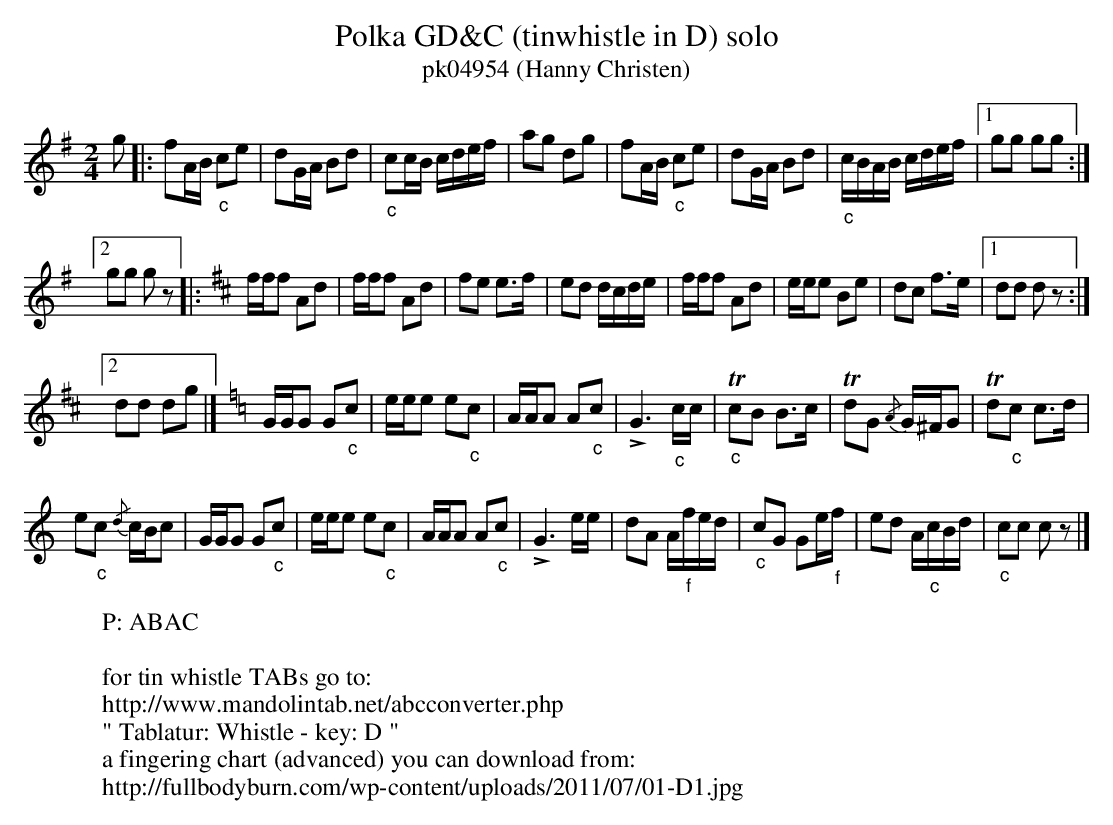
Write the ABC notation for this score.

X:1
T:Polka GD&C (tinwhistle in D) solo
T:pk04954 (Hanny Christen)
L:1/16
K:G transpose=12
M:2/4
g2 |: f2AB "_c"c2e2 | d2GA B2d2 | "_c"c2cB cdef | a2g2 d2g2 | f2AB "_c"c2e2 | d2GA B2d2 | "_c"cBAB cdef |1 g2g2 g2g2 :|2
g2g2 g2z2 |: [K:Dmaj] fff2 A2d2 | fff2 A2d2 | f2e2 e2>f2 | e2d2 dcde | fff2 A2d2 | eee2 B2e2 | d2c2 f2>e2 |1 d2d2 d2z2 :|2
d2d2 d2g2 |] [K:Cmaj] GGG2 G2"_c"c2 | eee2 e2"_c"c2 | AAA2 A2"_c"c2 | !>!G6"_c"cc | T"_c"c2B2 B2>c2 | Td2G2 {/A}G^FG2 | Td2"_c"c2 c2>d2 |
e2"_c"c2 {/d}cBc2 | GGG2 G2"_c"c2 | eee2 e2"_c"c2 | AAA2 A2"_c"c2 | !>!G6ee | d2A2 A"_f"fed | "_c"c2G2 G2e"_f"f | e2d2 A"_c"cBd | "_c"c2c2 c2z2 |]
W:P: ABAC
W:
W:for tin whistle TABs go to:
W:http://www.mandolintab.net/abcconverter.php
W:" Tablatur: Whistle - key: D "
W:a fingering chart (advanced) you can download from:
W:http://fullbodyburn.com/wp-content/uploads/2011/07/01-D1.jpg
